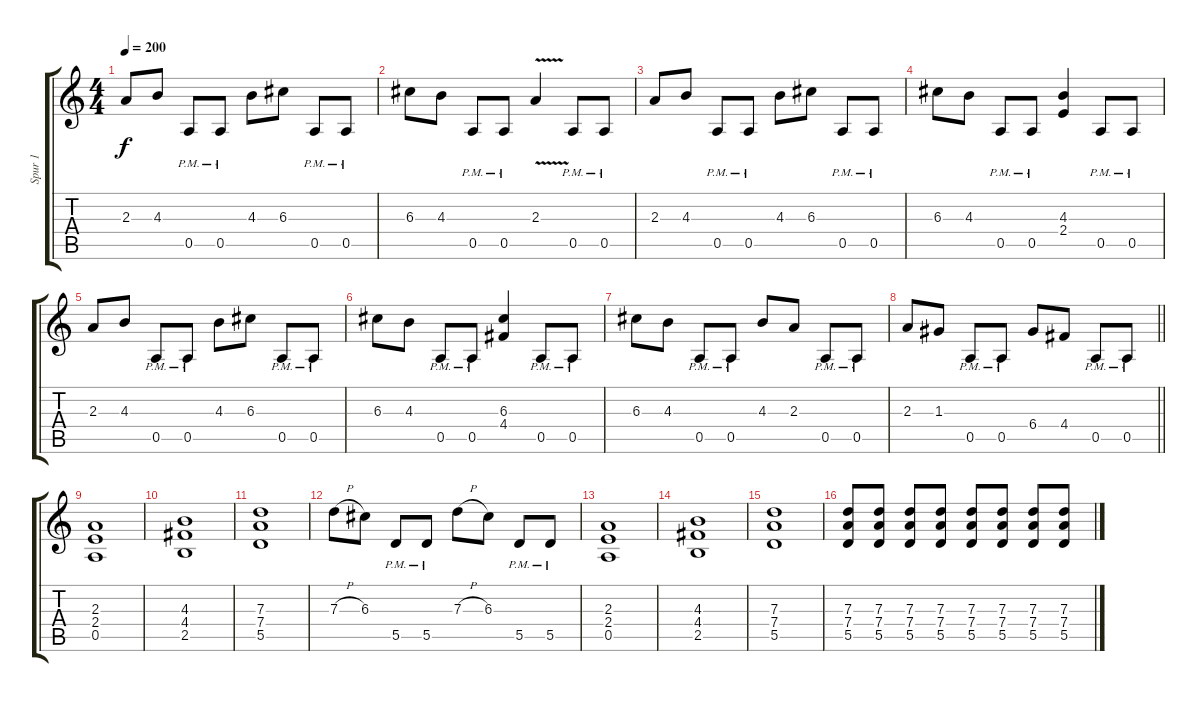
\track ("Spur 1" "Spur 1") {instrument distortionguitar}
\staff {score tabs}
\tuning (E4 B3 G3 D3 A2 E2) {hide}
\ts (4 4)
\tempo 200
\clef g2
\ks c
2.3.8{dy f} 4.3.8 0.5{pm}.8 0.5{pm}.8 4.3.8 6.3.8 0.5{pm}.8 0.5{pm}.8 |
6.3.8 4.3.8 0.5{pm}.8 0.5{pm}.8 2.3{v}.4 0.5{pm}.8 0.5{pm}.8 |
2.3.8 4.3.8 0.5{pm}.8 0.5{pm}.8 4.3.8 6.3.8 0.5{pm}.8 0.5{pm}.8 |
6.3.8 4.3.8 0.5{pm}.8 0.5{pm}.8 (4.3 2.4).4 0.5{pm}.8 0.5{pm}.8 |
2.3.8 4.3.8 0.5{pm}.8 0.5{pm}.8 4.3.8 6.3.8 0.5{pm}.8 0.5{pm}.8 |
6.3.8 4.3.8 0.5{pm}.8 0.5{pm}.8 (6.3 4.4).4 0.5{pm}.8 0.5{pm}.8 |
6.3.8 4.3.8 0.5{pm}.8 0.5{pm}.8 4.3.8 2.3.8 0.5{pm}.8 0.5{pm}.8 |
\barLineRight lightlight
2.3.8 1.3.8 0.5{pm}.8 0.5{pm}.8 6.4.8 4.4.8 0.5{pm}.8 0.5{pm}.8 |
(2.3 2.4 0.5).1 |
(4.3 4.4 2.5).1 |
(7.3 7.4 5.5).1 |
7.3{h}.8 6.3.8 5.5{pm}.8 5.5{pm}.8 7.3{h}.8 6.3.8 5.5{pm}.8 5.5{pm}.8 |
(2.3 2.4 0.5).1 |
(4.3 4.4 2.5).1 |
(7.3 7.4 5.5).1 |
(7.3 7.4 5.5).8 (7.3 7.4 5.5).8 (7.3 7.4 5.5).8 (7.3 7.4 5.5).8 (7.3 7.4 5.5).8 (7.3 7.4 5.5).8 (7.3 7.4 5.5).8 (7.3 7.4 5.5).8
